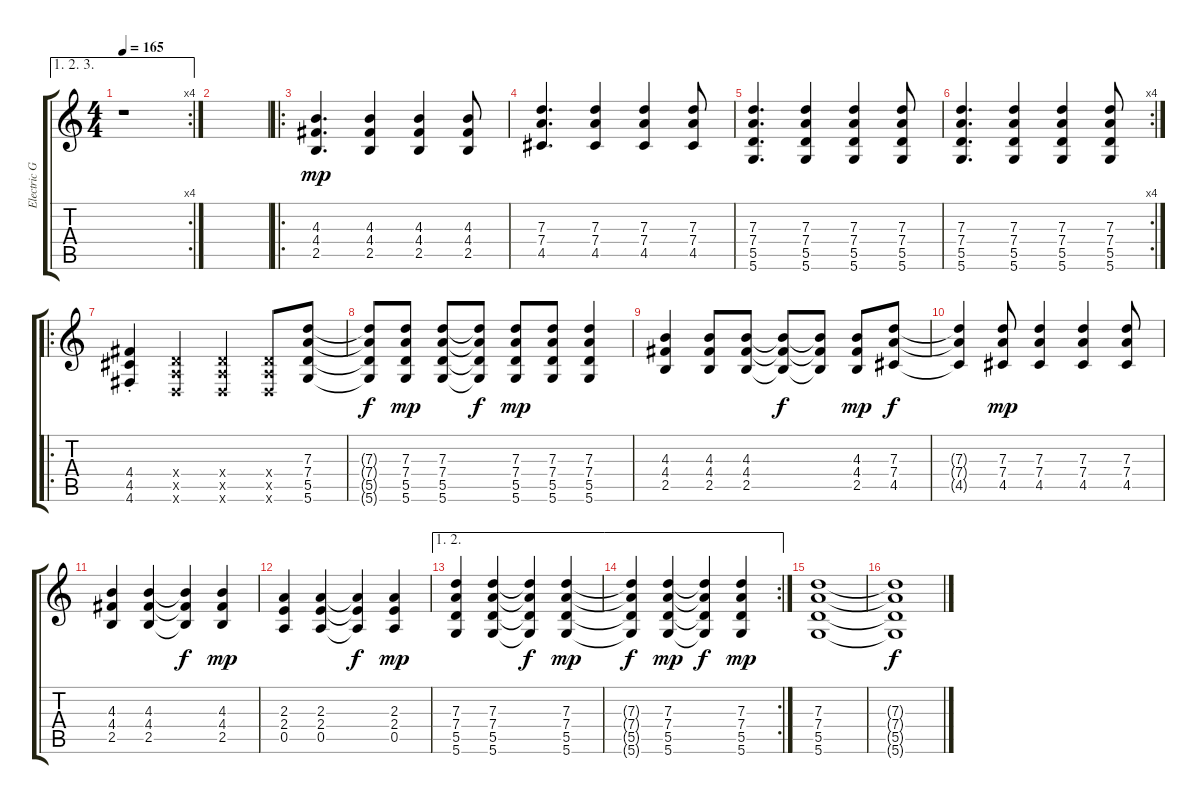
\track ("Electric Guitar" "Electric G") {instrument distortionguitar}
\staff {score tabs}
\tuning (E4 B3 G3 D3 A2 D2) {hide}
\ae (1 2 3)
\rc 4
\ts (4 4)
\tempo 165
\clef g2
\ks c
r.1{dy f} |
|
\ro
(4.3 4.4 2.5).4{d dy mp} (4.3 4.4 2.5).4 (4.3 4.4 2.5).4 (4.3 4.4 2.5).8 |
(7.3 7.4 4.5).4{d} (7.3 7.4 4.5).4 (7.3 7.4 4.5).4 (7.3 7.4 4.5).8 |
(7.3 7.4 5.5 5.6).4{d} (7.3 7.4 5.5 5.6).4 (7.3 7.4 5.5 5.6).4 (7.3 7.4 5.5 5.6).8 |
\rc 4
(7.3 7.4 5.5 5.6).4{d} (7.3 7.4 5.5 5.6).4 (7.3 7.4 5.5 5.6).4 (7.3 7.4 5.5 5.6).8 |
\ro
(4.4 4.5 4.6{st}).4 (0.4{x} 0.5{x} 0.6{x}).4 (0.4{x} 0.5{x} 0.6{x}).4 (0.4{x} 0.5{x} 0.6{x}).8 (7.3 7.4 5.5 5.6).8 |
(7.3{t} 7.4{t} 5.5{t} 5.6{t}).8{dy f} (7.3 7.4 5.5 5.6).8{dy mp} (7.3 7.4 5.5 5.6).8 (7.3{t} 7.4{t} 5.5{t} 5.6{t}).8{dy f} (7.3 7.4 5.5 5.6).8{dy mp} (7.3 7.4 5.5 5.6).8 (7.3 7.4 5.5 5.6).4 |
(4.3 4.4 2.5).4 (4.3 4.4 2.5).8 (4.3 4.4 2.5).8 (4.3{t} 4.4{t} 2.5{t}).8{dy f} (4.3{t} 4.4{t} 2.5{t}).8 (4.3 4.4 2.5).8{dy mp} (7.3 7.4 4.5).8{dy f} |
(7.3{t} 7.4{t} 4.5{t}).4 (7.3 7.4 4.5).8{dy mp} (7.3 7.4 4.5).4 (7.3 7.4 4.5).4 (7.3 7.4 4.5).8 |
(4.3 4.4 2.5).4 (4.3 4.4 2.5).4 (4.3{t} 4.4{t} 2.5{t}).4{dy f} (4.3 4.4 2.5).4{dy mp} |
(2.3 2.4 0.5).4 (2.3 2.4 0.5).4 (2.3{t} 2.4{t} 0.5{t}).4{dy f} (2.3 2.4 0.5).4{dy mp} |
\ae (1 2)
(7.3 7.4 5.5 5.6).4 (7.3 7.4 5.5 5.6).4 (7.3{t} 7.4{t} 5.5{t} 5.6{t}).4{dy f} (7.3 7.4 5.5 5.6).4{dy mp} |
\ae (1 2)
\rc 2
(7.3{t} 7.4{t} 5.5{t} 5.6{t}).4{dy f} (7.3 7.4 5.5 5.6).4{dy mp} (7.3{t} 7.4{t} 5.5{t} 5.6{t}).4{dy f} (7.3 7.4 5.5 5.6).4{dy mp} |
(7.3 7.4 5.5 5.6).1 |
(7.3{t} 7.4{t} 5.5{t} 5.6{t}).1{dy f}
